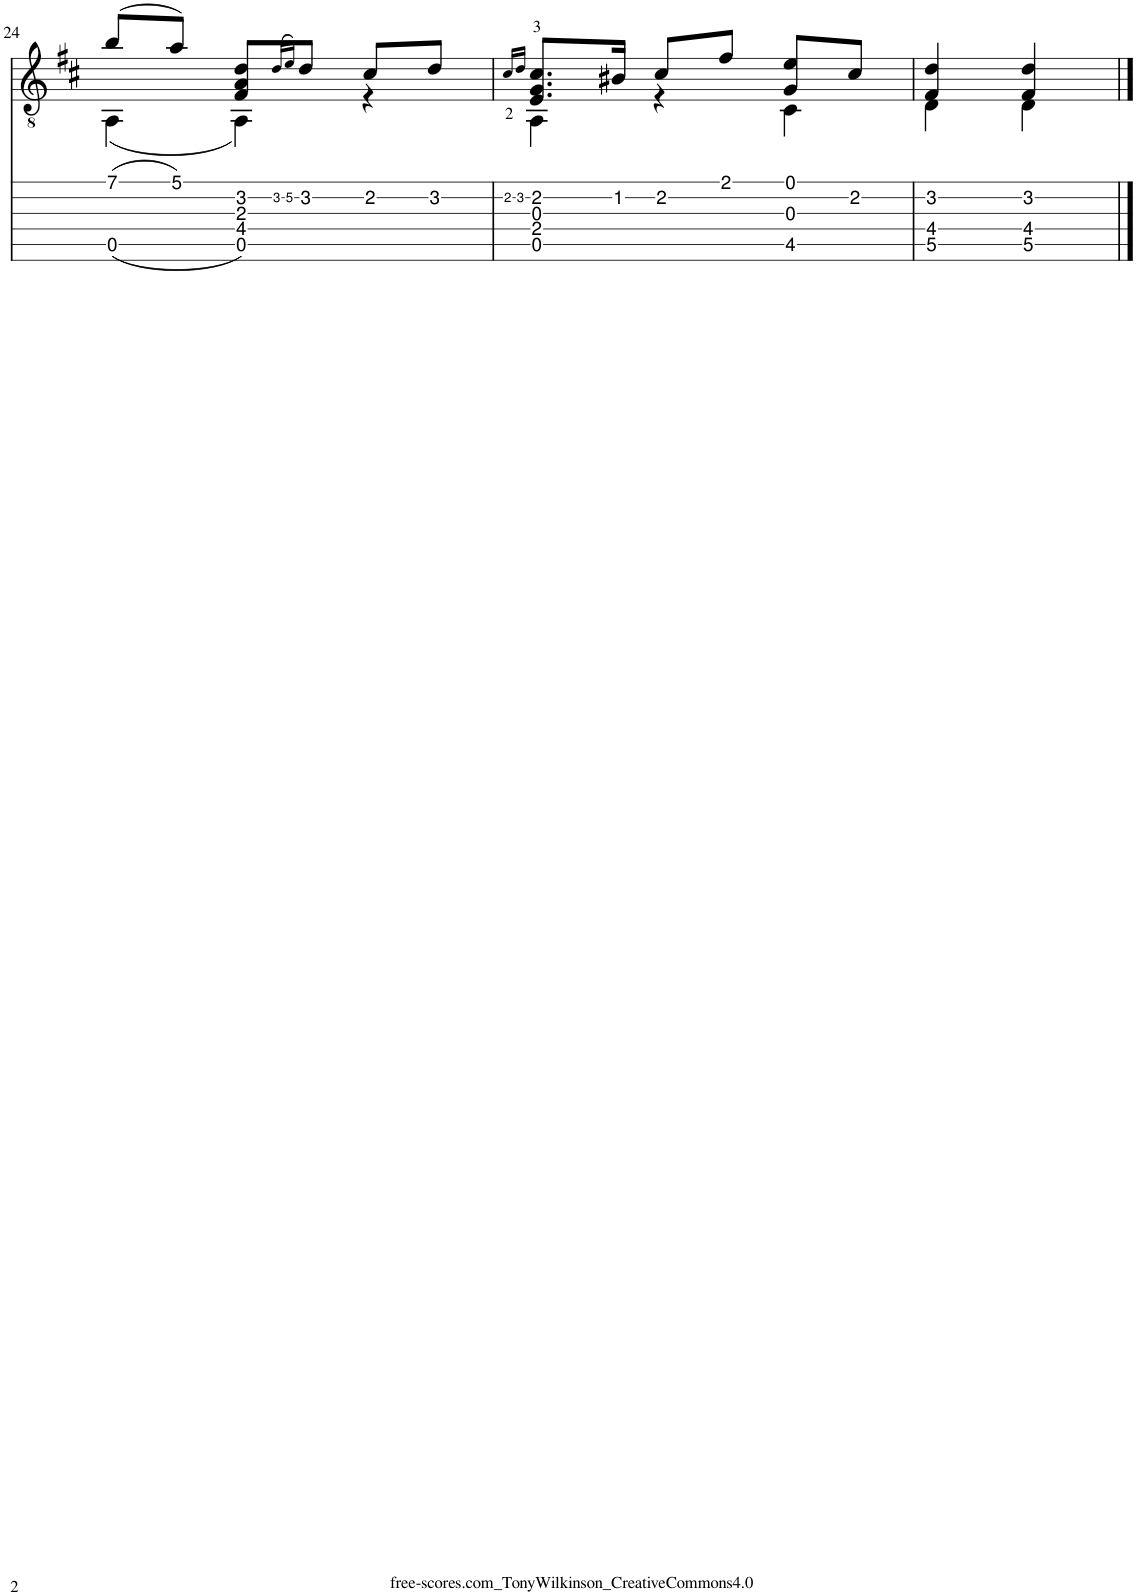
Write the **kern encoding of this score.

**kern	**kern
*part1	*part1
*staff2	*staff1
*I"Guitar	*
*I'Guit.	*
!!LO:PB:g=z
*	*clefGv2
*k[f#c#]	*k[f#c#]
*M3/4	*M3/4
=24	=24
*^	*^
8bL	4AA	(8b/L	(4AA\
8aJ	.	8a/J)	.
8F#\ 8A\ 8d\L	4AA	8F#/ 8A/ 8d/L	4AA\)
qd	.	(16qd/LL	.
qe	.	16qe/JJ)	.
8dJ	.	8d/J	.
8c#L	4r	8c#/L	4r
8dJ	.	8d/J	.
=25	=25	=25	=25
qc#	.	16qc#/LL	.
qd	.	16qd/JJ	.
8.E\ 8.G\ 8.c#\L	4AA	8.E/ 8.G/ 8.c#/L	4AA\
16B#Jk	.	16B#X/Jk	.
8c#L	4r	8c#/L	4r
8f#J	.	8f#/J	.
8G\ 8e\L	4C#	8G/ 8e/L	4C#\
8c#J	.	8c#/J	.
=26	=26	=26	=26
4F# 4d	4D	4F#/ 4d/	4D\
4F# 4d	4D	4F#/ 4d/	4D\
*v	*v	*	*
*	*v	*v
==	==
*-	*-
